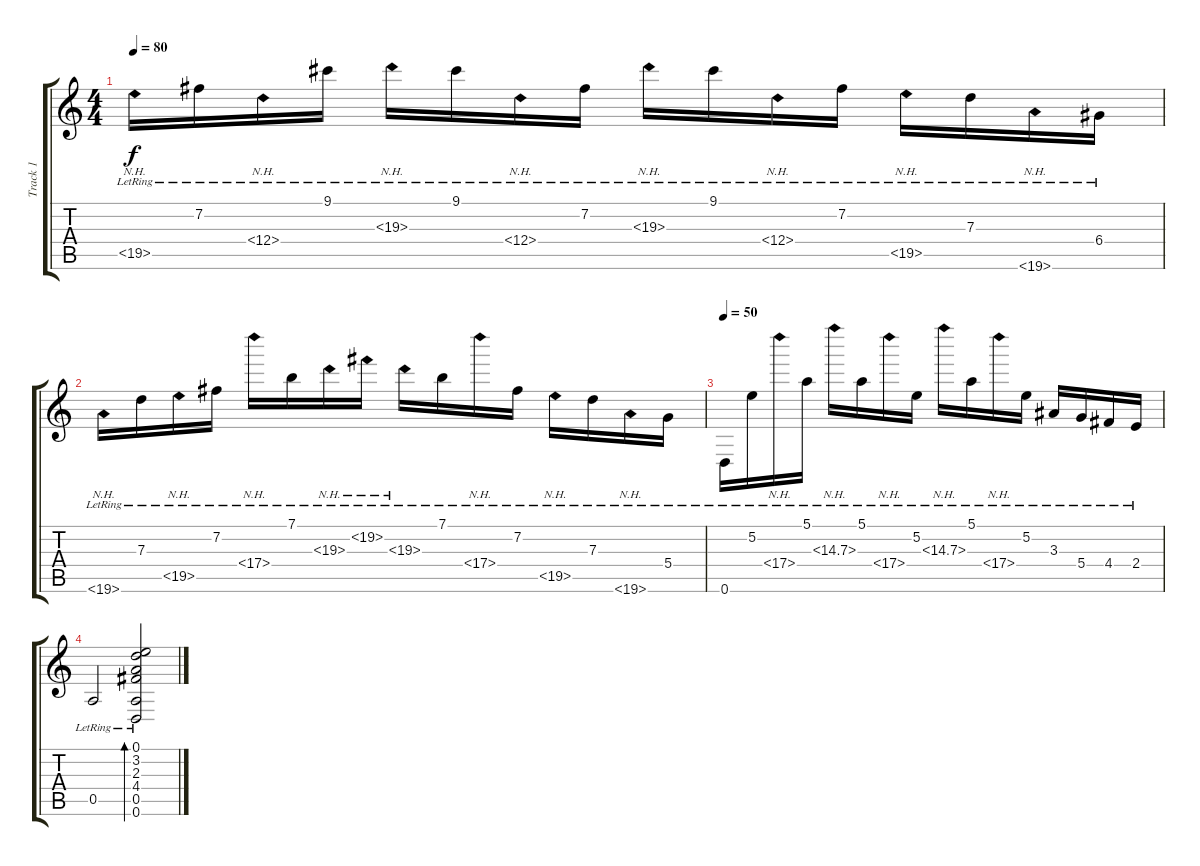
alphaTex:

\track ("Track 1" "Track 1") {instrument acousticguitarsteel}
\staff {score tabs}
\tuning (E4 B3 G3 D3 A2 D2) {hide}
\ts (4 4)
\tempo 80
\clef g2
\ks c
19.5{nh lr}.16{dy f} 7.2{lr}.16 18.4{nh lr}.16 9.1{lr}.16 19.3{nh lr}.16 9.1{lr}.16 18.4{nh lr}.16 7.2{lr}.16 19.3{nh lr}.16 9.1{lr}.16 18.4{nh lr}.16 7.2{lr}.16 19.5{nh lr}.16 7.3{lr}.16 19.6{nh lr}.16 6.4{lr}.16 |
19.6{nh lr}.16 7.3{lr}.16 19.5{nh lr}.16 7.2{lr}.16 17.4{nh lr}.16 7.1{lr}.16 19.3{nh lr}.16 19.2{nh lr}.16 19.3{nh lr}.16 7.1{lr}.16 17.4{nh lr}.16 7.2{lr}.16 19.5{nh lr}.16 7.3{lr}.16 19.6{nh lr}.16 5.4{lr}.16 |
\tempo 50
0.6{lr}.16 5.2{lr}.16 17.4{nh lr}.16 5.1{lr}.16 15.3{nh lr}.16 5.1{lr}.16 17.4{nh lr}.16 5.2{lr}.16 15.3{nh lr}.16 5.1{lr}.16 17.4{nh lr}.16 5.2{lr}.16 3.3{lr}.16 5.4{lr}.16 4.4{lr}.16 2.4{lr}.16 |
0.5{lr}.2 (0.1{lr} 3.2{lr} 2.3{lr} 4.4{lr} 0.5{lr} 0.6{lr}).2{bd 480}
